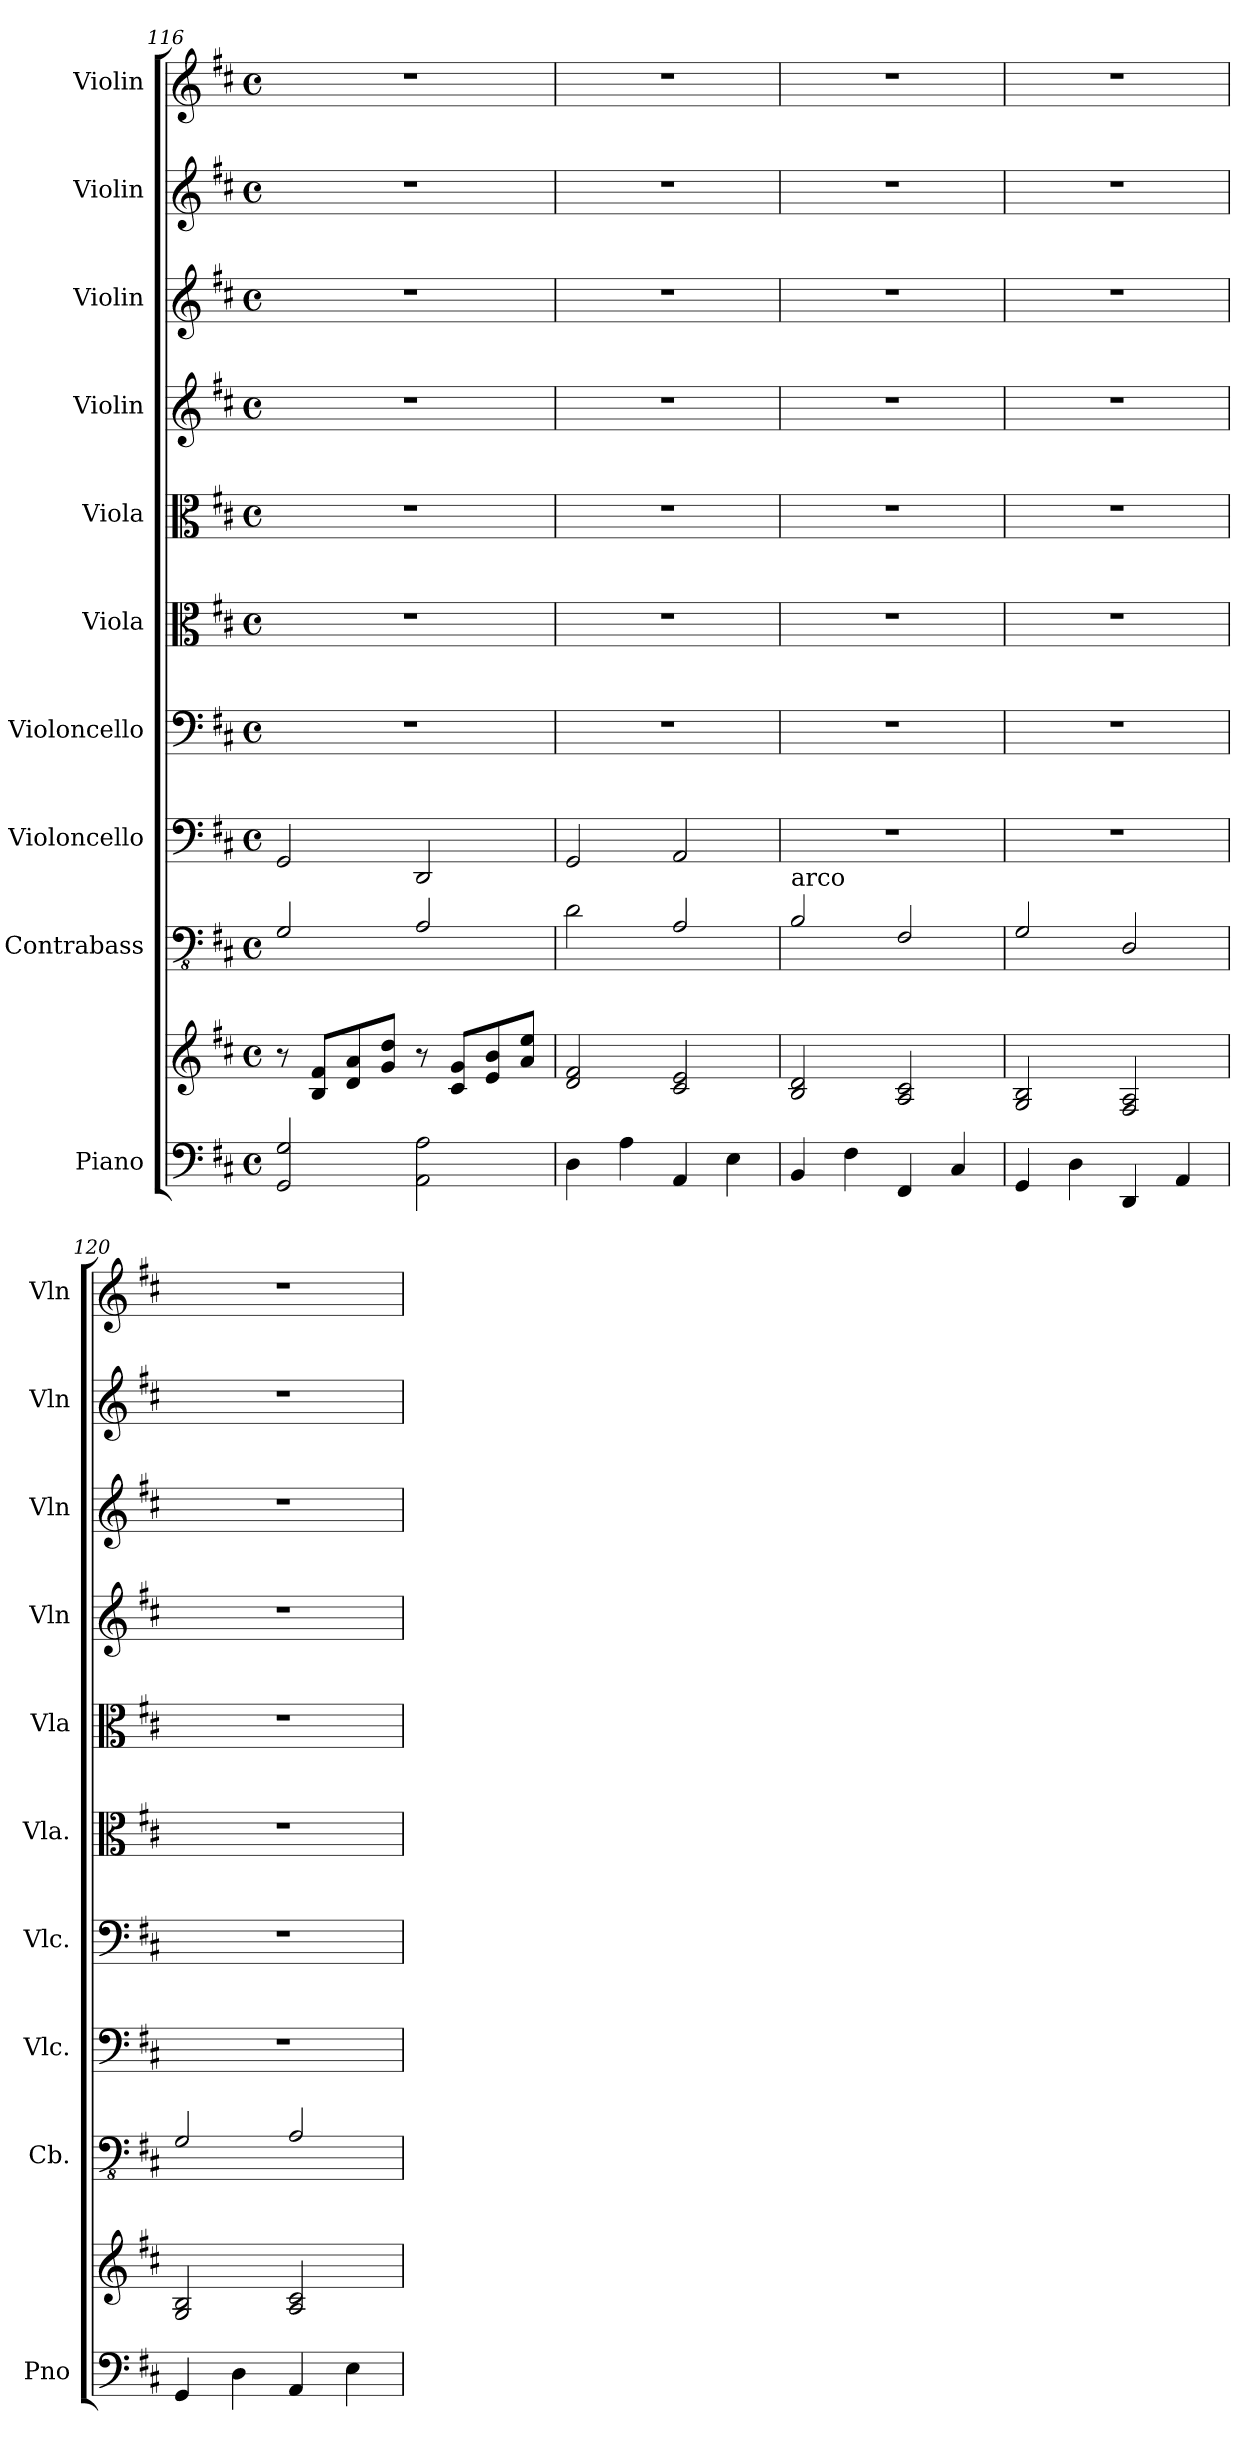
**kern	**kern	**kern	**kern	**kern	**kern	**kern	**kern	**kern	**kern	**kern
*part10	*part10	*part9	*part8	*part7	*part6	*part5	*part4	*part3	*part2	*part1
*staff11	*staff10	*staff9	*staff8	*staff7	*staff6	*staff5	*staff4	*staff3	*staff2	*staff1
*I"Piano	*	*I"Contrabass	*I"Violoncello	*I"Violoncello	*I"Viola	*I"Viola	*I"Violin	*I"Violin	*I"Violin	*I"Violin
*I'Pno	*	*I'Cb.	*I'Vlc.	*I'Vlc.	*I'Vla.	*I'Vla	*I'Vln	*I'Vln	*I'Vln	*I'Vln
!!LO:PB:g=z
*clefF4	*clefG2	*clefFv4	*clefF4	*clefF4	*clefC3	*clefC3	*clefG2	*clefG2	*clefG2	*clefG2
*	*	*ITrd7c12	*	*	*	*	*	*	*	*
*k[f#c#]	*k[f#c#]	*k[f#c#]	*k[f#c#]	*k[f#c#]	*k[f#c#]	*k[f#c#]	*k[f#c#]	*k[f#c#]	*k[f#c#]	*k[f#c#]
*D:	*D:	*D:	*D:	*D:	*D:	*D:	*D:	*D:	*D:	*D:
*M4/4	*M4/4	*M4/4	*M4/4	*M4/4	*M4/4	*M4/4	*M4/4	*M4/4	*M4/4	*M4/4
*met(c)	*met(c)	*met(c)	*met(c)	*met(c)	*met(c)	*met(c)	*met(c)	*met(c)	*met(c)	*met(c)
=116	=116	=116	=116	=116	=116	=116	=116	=116	=116	=116
2GG/ 2G/	8r	2GGG/	2GG/	1r	1r	1r	1r	1r	1r	1r
.	8B/ 8f#/L	.	.	.	.	.	.	.	.	.
.	8d/ 8a/	.	.	.	.	.	.	.	.	.
.	8g/ 8dd/J	.	.	.	.	.	.	.	.	.
2AA\ 2A\	8r	2AAA/	2DD/	.	.	.	.	.	.	.
.	8c#/ 8g/L	.	.	.	.	.	.	.	.	.
.	8e/ 8b/	.	.	.	.	.	.	.	.	.
.	8a/ 8ee/J	.	.	.	.	.	.	.	.	.
=117	=117	=117	=117	=117	=117	=117	=117	=117	=117	=117
4D\	2d/ 2f#/	2DD\	2GG/	1r	1r	1r	1r	1r	1r	1r
4A\	.	.	.	.	.	.	.	.	.	.
4AA/	2c#/ 2e/	2AAA/	2AA/	.	.	.	.	.	.	.
4E\	.	.	.	.	.	.	.	.	.	.
=118	=118	=118	=118	=118	=118	=118	=118	=118	=118	=118
!	!	!LO:TX:a:t=arco	!	!	!	!	!	!	!	!
4BB/	2B/ 2d/	2BBB/	1r	1r	1r	1r	1r	1r	1r	1r
4F#\	.	.	.	.	.	.	.	.	.	.
4FF#/	2A/ 2c#/	2FFF#/	.	.	.	.	.	.	.	.
4C#/	.	.	.	.	.	.	.	.	.	.
=119	=119	=119	=119	=119	=119	=119	=119	=119	=119	=119
4GG/	2G/ 2B/	2GGG/	1r	1r	1r	1r	1r	1r	1r	1r
4D\	.	.	.	.	.	.	.	.	.	.
4DD/	2F#/ 2A/	2DDD/	.	.	.	.	.	.	.	.
4AA/	.	.	.	.	.	.	.	.	.	.
=120	=120	=120	=120	=120	=120	=120	=120	=120	=120	=120
4GG/	2G/ 2B/	2GGG/	1r	1r	1r	1r	1r	1r	1r	1r
4D\	.	.	.	.	.	.	.	.	.	.
4AA/	2A/ 2c#/	2AAA/	.	.	.	.	.	.	.	.
4E\	.	.	.	.	.	.	.	.	.	.
=	=	=	=	=	=	=	=	=	=	=
*-	*-	*-	*-	*-	*-	*-	*-	*-	*-	*-
